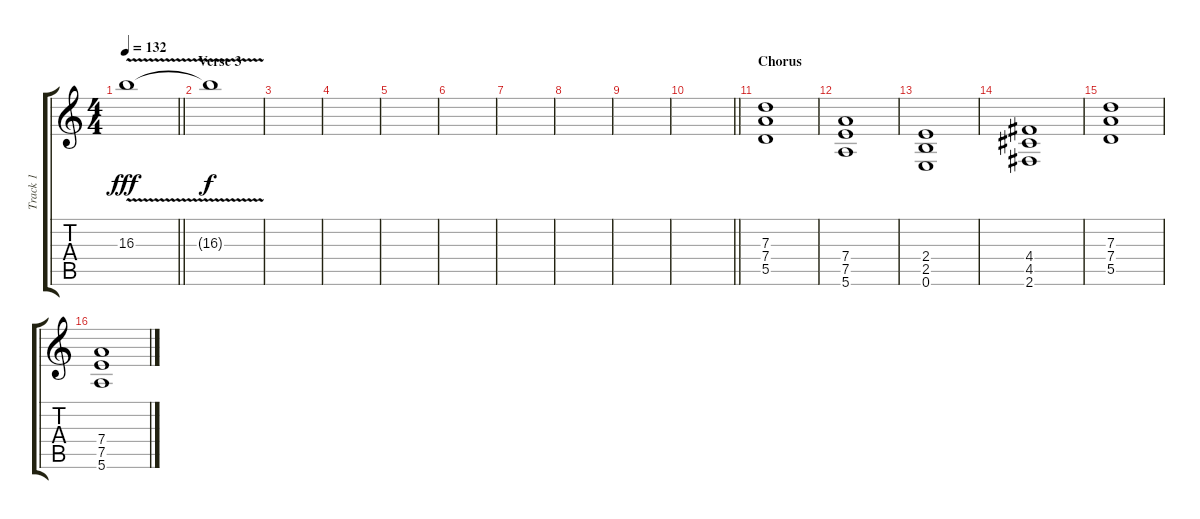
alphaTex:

\track ("Track 1" "Track 1") {instrument electricguitarclean}
\staff {score tabs}
\tuning (E4 B3 G3 D3 A2 E2) {hide}
\ts (4 4)
\tempo 132
\clef g2
\barLineRight lightlight
\ks c
16.3{v}.1{dy fff} |
\section ("" "Verse 3 ")
16.3{t}.1{dy f} |
|
|
|
|
|
|
|
\barLineRight lightlight
|
\section ("" "Chorus")
(7.3 7.4 5.5).1{instrument distortionguitar} |
(7.4 7.5 5.6).1 |
(2.4 2.5 0.6).1 |
(4.4 4.5 2.6).1 |
(7.3 7.4 5.5).1{instrument distortionguitar} |
(7.4 7.5 5.6).1
